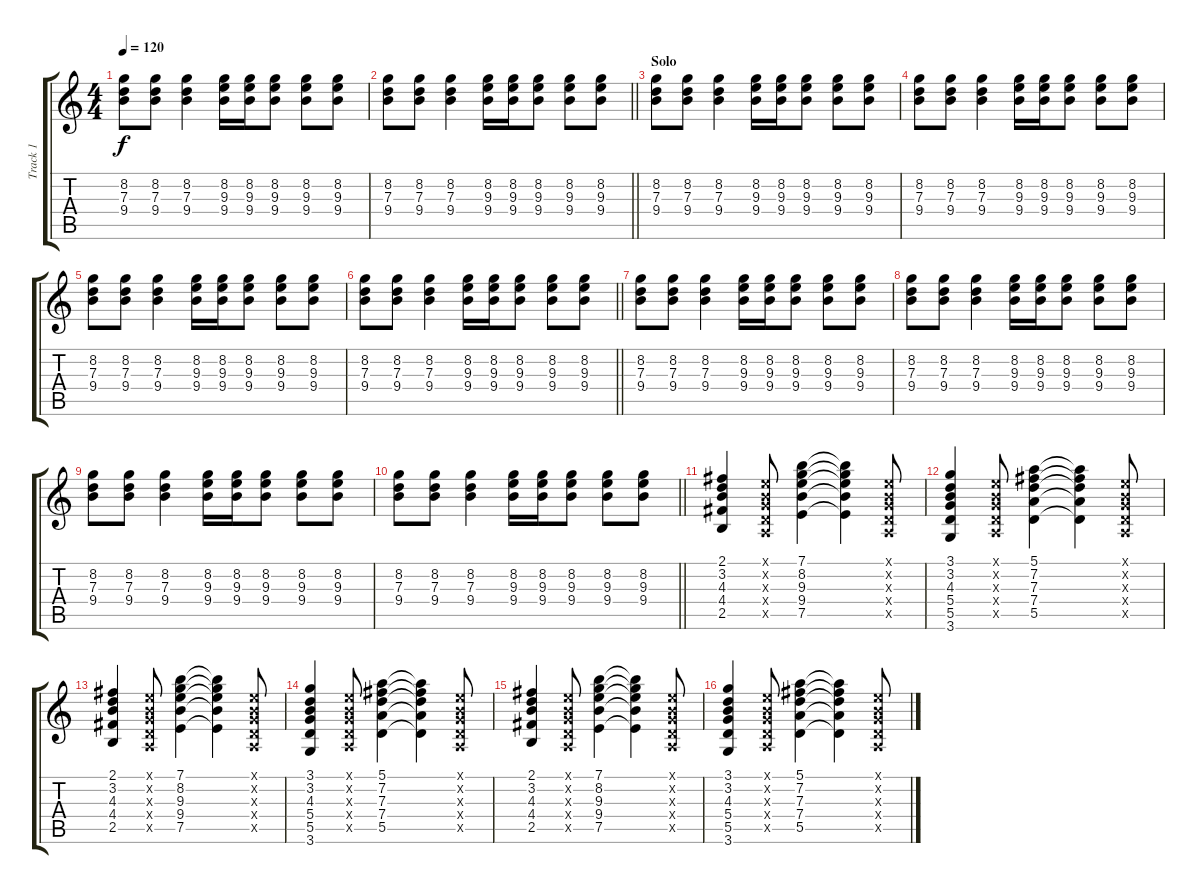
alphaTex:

\track ("Track 1" "Track 1") {instrument distortionguitar}
\staff {score tabs}
\tuning (E4 B3 G3 D3 A2 E2) {hide}
\ts (4 4)
\tempo 120
\clef g2
\ks c
(8.2 7.3 9.4).8{dy f} (8.2 7.3 9.4).8 (8.2 7.3 9.4).4 (8.2 9.3 9.4).16 (8.2 9.3 9.4).16 (8.2 9.3 9.4).8 (8.2 9.3 9.4).8 (8.2 9.3 9.4).8 |
\barLineRight lightlight
(8.2 7.3 9.4).8 (8.2 7.3 9.4).8 (8.2 7.3 9.4).4 (8.2 9.3 9.4).16 (8.2 9.3 9.4).16 (8.2 9.3 9.4).8 (8.2 9.3 9.4).8 (8.2 9.3 9.4).8 |
\section ("" "Solo")
(8.2 7.3 9.4).8 (8.2 7.3 9.4).8 (8.2 7.3 9.4).4 (8.2 9.3 9.4).16 (8.2 9.3 9.4).16 (8.2 9.3 9.4).8 (8.2 9.3 9.4).8 (8.2 9.3 9.4).8 |
(8.2 7.3 9.4).8 (8.2 7.3 9.4).8 (8.2 7.3 9.4).4 (8.2 9.3 9.4).16 (8.2 9.3 9.4).16 (8.2 9.3 9.4).8 (8.2 9.3 9.4).8 (8.2 9.3 9.4).8 |
(8.2 7.3 9.4).8 (8.2 7.3 9.4).8 (8.2 7.3 9.4).4 (8.2 9.3 9.4).16 (8.2 9.3 9.4).16 (8.2 9.3 9.4).8 (8.2 9.3 9.4).8 (8.2 9.3 9.4).8 |
\barLineRight lightlight
(8.2 7.3 9.4).8 (8.2 7.3 9.4).8 (8.2 7.3 9.4).4 (8.2 9.3 9.4).16 (8.2 9.3 9.4).16 (8.2 9.3 9.4).8 (8.2 9.3 9.4).8 (8.2 9.3 9.4).8 |
(8.2 7.3 9.4).8 (8.2 7.3 9.4).8 (8.2 7.3 9.4).4 (8.2 9.3 9.4).16 (8.2 9.3 9.4).16 (8.2 9.3 9.4).8 (8.2 9.3 9.4).8 (8.2 9.3 9.4).8 |
(8.2 7.3 9.4).8 (8.2 7.3 9.4).8 (8.2 7.3 9.4).4 (8.2 9.3 9.4).16 (8.2 9.3 9.4).16 (8.2 9.3 9.4).8 (8.2 9.3 9.4).8 (8.2 9.3 9.4).8 |
(8.2 7.3 9.4).8 (8.2 7.3 9.4).8 (8.2 7.3 9.4).4 (8.2 9.3 9.4).16 (8.2 9.3 9.4).16 (8.2 9.3 9.4).8 (8.2 9.3 9.4).8 (8.2 9.3 9.4).8 |
\barLineRight lightlight
(8.2 7.3 9.4).8 (8.2 7.3 9.4).8 (8.2 7.3 9.4).4 (8.2 9.3 9.4).16 (8.2 9.3 9.4).16 (8.2 9.3 9.4).8 (8.2 9.3 9.4).8 (8.2 9.3 9.4).8 |
(2.1 3.2 4.3 4.4 2.5).4 (0.1{x} 0.2{x} 0.3{x} 0.4{x} 0.5{x}).8 (7.1 8.2 9.3 9.4 7.5).4 (7.1{t} 8.2{t} 9.3{t} 9.4{t} 7.5{t}).4 (0.1{x} 0.2{x} 0.3{x} 0.4{x} 0.5{x}).8 |
(3.1 3.2 4.3 5.4 5.5 3.6).4 (0.1{x} 0.2{x} 0.3{x} 0.4{x} 0.5{x}).8 (5.1 7.2 7.3 7.4 5.5).4 (5.1{t} 7.2{t} 7.3{t} 7.4{t} 5.5{t}).4 (0.1{x} 0.2{x} 0.3{x} 0.4{x} 0.5{x}).8 |
(2.1 3.2 4.3 4.4 2.5).4 (0.1{x} 0.2{x} 0.3{x} 0.4{x} 0.5{x}).8 (7.1 8.2 9.3 9.4 7.5).4 (7.1{t} 8.2{t} 9.3{t} 9.4{t} 7.5{t}).4 (0.1{x} 0.2{x} 0.3{x} 0.4{x} 0.5{x}).8 |
(3.1 3.2 4.3 5.4 5.5 3.6).4 (0.1{x} 0.2{x} 0.3{x} 0.4{x} 0.5{x}).8 (5.1 7.2 7.3 7.4 5.5).4 (5.1{t} 7.2{t} 7.3{t} 7.4{t} 5.5{t}).4 (0.1{x} 0.2{x} 0.3{x} 0.4{x} 0.5{x}).8 |
(2.1 3.2 4.3 4.4 2.5).4 (0.1{x} 0.2{x} 0.3{x} 0.4{x} 0.5{x}).8 (7.1 8.2 9.3 9.4 7.5).4 (7.1{t} 8.2{t} 9.3{t} 9.4{t} 7.5{t}).4 (0.1{x} 0.2{x} 0.3{x} 0.4{x} 0.5{x}).8 |
(3.1 3.2 4.3 5.4 5.5 3.6).4 (0.1{x} 0.2{x} 0.3{x} 0.4{x} 0.5{x}).8 (5.1 7.2 7.3 7.4 5.5).4 (5.1{t} 7.2{t} 7.3{t} 7.4{t} 5.5{t}).4 (0.1{x} 0.2{x} 0.3{x} 0.4{x} 0.5{x}).8
